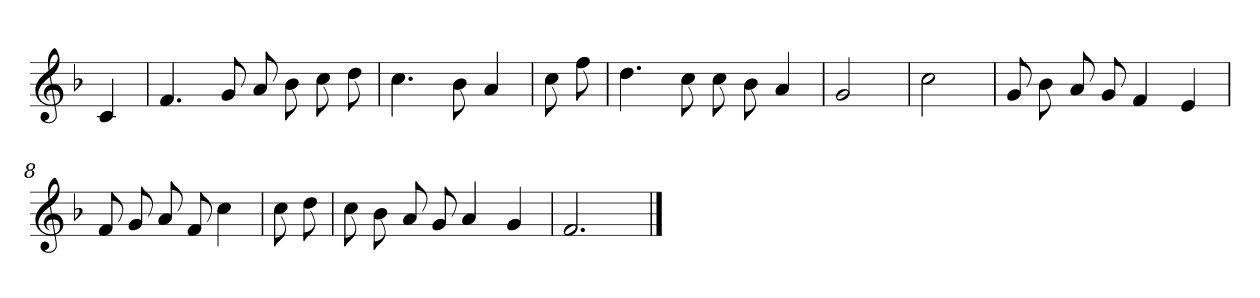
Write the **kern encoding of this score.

**kern
*part1
*staff1
*clefG2
*k[b-]
*F:
=
4c
=1
4.f
8g
8a
8b-
8cc
8dd
=2
4.cc
8b-
4a
=3
8cc
8ff
=4
4.dd
8cc
8cc
8b-
4a
=5
2g
=6
2cc
=7
8g
8b-
8a
8g
4f
4e
=8
8f
8g
8a
8f
4cc
=9
8cc
8dd
=10
8cc
8b-
8a
8g
4a
4g
=11
2.f
==
*-
